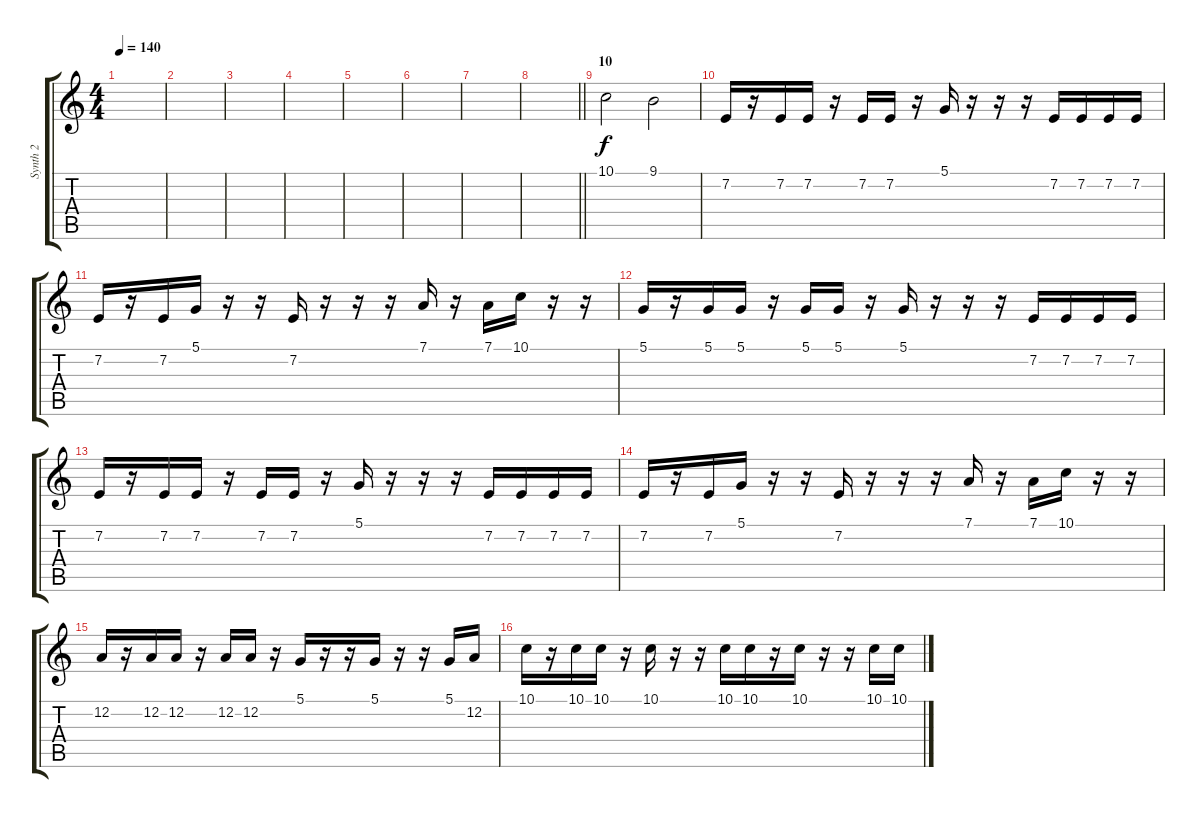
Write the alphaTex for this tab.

\track ("Synth 2" "Synth 2") {instrument stringensemble1}
\staff {score tabs}
\tuning (D4 A3 F3 C3 G2 C2) {hide}
\ts (4 4)
\tempo 140
\clef g2
\ks c
|
|
|
|
|
|
|
\barLineRight lightlight
|
\section ("" "10")
10.1.2{volume 7} 9.1.2 |
7.2.16{volume 8 instrument electricpiano1} r.16 7.2.16 7.2.16 r.16 7.2.16 7.2.16 r.16 5.1.16 r.16 r.16 r.16 7.2.16 7.2.16 7.2.16 7.2.16 |
7.2.16 r.16 7.2.16 5.1.16 r.16 r.16 7.2.16 r.16 r.16 r.16 7.1.16 r.16 7.1.16 10.1.16 r.16 r.16 |
5.1.16{instrument electricpiano1} r.16 5.1.16 5.1.16 r.16 5.1.16 5.1.16 r.16 5.1.16 r.16 r.16 r.16 7.2.16 7.2.16 7.2.16 7.2.16 |
7.2.16{instrument electricpiano1} r.16 7.2.16 7.2.16 r.16 7.2.16 7.2.16 r.16 5.1.16 r.16 r.16 r.16 7.2.16 7.2.16 7.2.16 7.2.16 |
7.2.16 r.16 7.2.16 5.1.16 r.16 r.16 7.2.16 r.16 r.16 r.16 7.1.16 r.16 7.1.16 10.1.16 r.16 r.16 |
12.2.16{instrument electricpiano1} r.16 12.2.16 12.2.16 r.16 12.2.16 12.2.16 r.16 5.1.16 r.16 r.16 5.1.16 r.16 r.16 5.1.16 12.2.16 |
10.1.16{instrument electricpiano1} r.16 10.1.16 10.1.16 r.16 10.1.16 r.16 r.16 10.1.16 10.1.16 r.16 10.1.16 r.16 r.16 10.1.16 10.1.16
